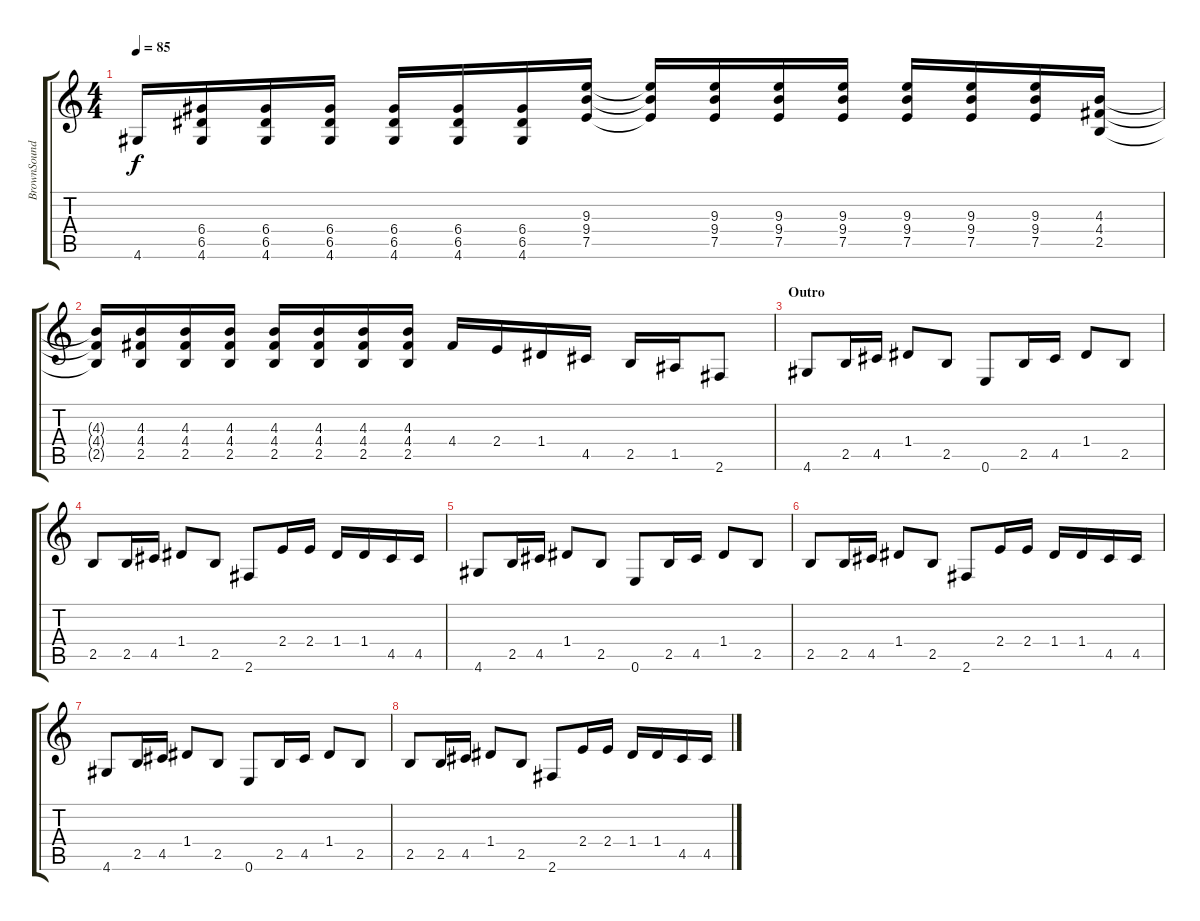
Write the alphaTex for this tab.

\track ("BrownSound" "BrownSound") {instrument distortionguitar}
\staff {score tabs}
\tuning (E4 B3 G3 D3 A2 E2) {hide}
\ts (4 4)
\tempo 85
\clef g2
\ks c
4.6{t}.16{dy f} (6.4 6.5 4.6).16 (6.4 6.5 4.6).16 (6.4 6.5 4.6).16 (6.4 6.5 4.6).16 (6.4 6.5 4.6).16 (6.4 6.5 4.6).16 (9.3 9.4 7.5).16 (9.3{t} 9.4{t} 7.5{t}).16 (9.3 9.4 7.5).16 (9.3 9.4 7.5).16 (9.3 9.4 7.5).16 (9.3 9.4 7.5).16 (9.3 9.4 7.5).16 (9.3 9.4 7.5).16 (4.3 4.4 2.5).16 |
(4.3{t} 4.4{t} 2.5{t}).16 (4.3 4.4 2.5).16 (4.3 4.4 2.5).16 (4.3 4.4 2.5).16 (4.3 4.4 2.5).16 (4.3 4.4 2.5).16 (4.3 4.4 2.5).16 (4.3 4.4 2.5).16 4.4.16 2.4.16 1.4.16 4.5.16 2.5.16 1.5.16 2.6.8 |
\section ("" "Outro")
4.6.8 2.5.16 4.5.16 1.4.8 2.5.8 0.6.8 2.5.16 4.5.16 1.4.8 2.5.8 |
2.5.8 2.5.16 4.5.16 1.4.8 2.5.8 2.6.8 2.4.16 2.4.16 1.4.16 1.4.16 4.5.16 4.5.16 |
4.6.8 2.5.16 4.5.16 1.4.8 2.5.8 0.6.8 2.5.16 4.5.16 1.4.8 2.5.8 |
2.5.8 2.5.16 4.5.16 1.4.8 2.5.8 2.6.8 2.4.16 2.4.16 1.4.16 1.4.16 4.5.16 4.5.16 |
4.6.8 2.5.16 4.5.16 1.4.8 2.5.8 0.6.8 2.5.16 4.5.16 1.4.8 2.5.8 |
2.5.8 2.5.16 4.5.16 1.4.8 2.5.8 2.6.8 2.4.16 2.4.16 1.4.16 1.4.16 4.5.16 4.5.16
